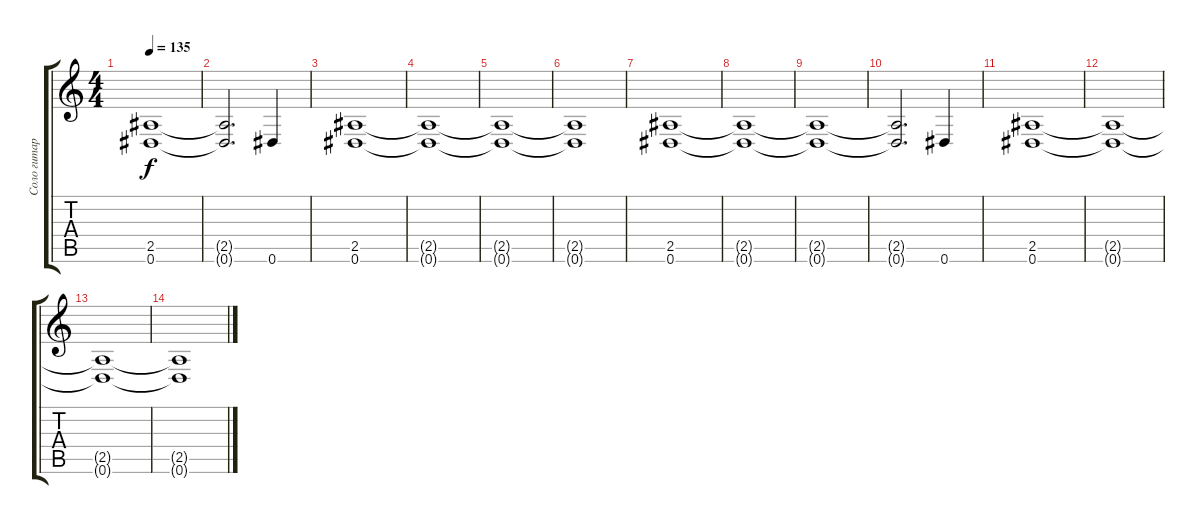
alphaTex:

\track ("Соло гитара" "Соло гитар") {instrument distortionguitar}
\staff {score tabs}
\tuning (Eb4 Bb3 Gb3 Db3 Ab2 Eb2) {hide}
\ts (4 4)
\tempo 135
\clef g2
\ks c
(2.5{t} 0.6{t}).1{dy f volume 13} |
(2.5{t} 0.6{t}).2{d volume 12} 0.6.4 |
(2.5 0.6).1{volume 11} |
(2.5{t} 0.6{t}).1{volume 10} |
(2.5{t} 0.6{t}).1{volume 9} |
(2.5{t} 0.6{t}).1{volume 8} |
(2.5 0.6).1{volume 7} |
(2.5{t} 0.6{t}).1{volume 6} |
(2.5{t} 0.6{t}).1{volume 5} |
(2.5{t} 0.6{t}).2{d volume 4} 0.6.4 |
(2.5 0.6).1{volume 3} |
(2.5{t} 0.6{t}).1{volume 2} |
(2.5{t} 0.6{t}).1{volume 1} |
(2.5{t} 0.6{t}).1{volume 0}
